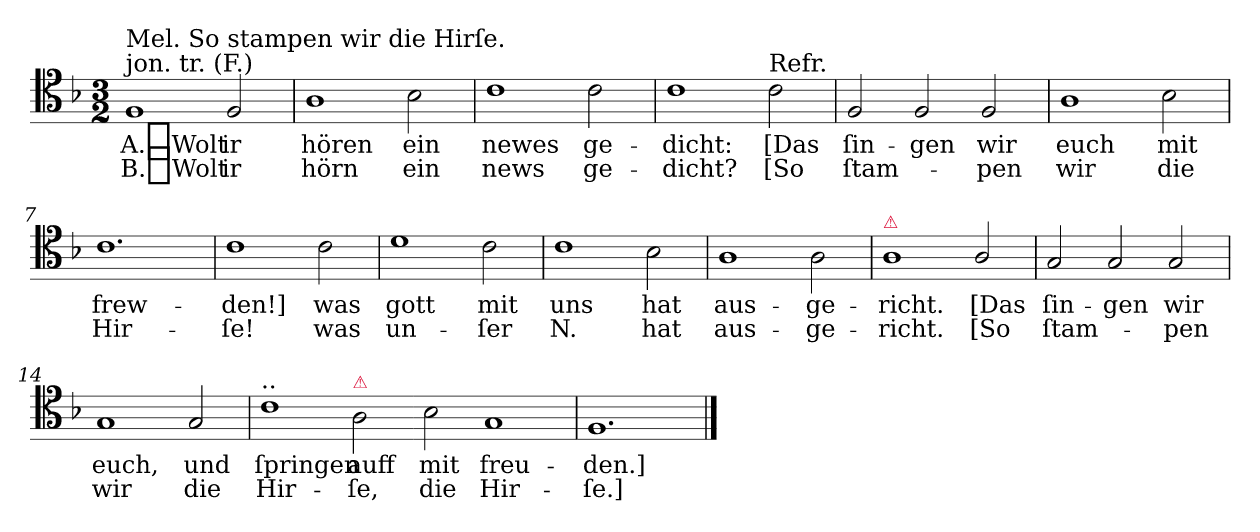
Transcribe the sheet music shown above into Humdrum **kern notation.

**kern	**text	**text
*part1	*part1	*part1
*staff1	*staff1	*staff1
*clefC4	*	*
*k[b-]	*	*
*F:ion	*	*
*M3/2	*	*
=1	=1	=1
!LO:TX:a:t=jon. tr. (F.)	!	!
!LO:TX:a:t=Mel. So stampen wir die Hirſe.	!	!
1F	A._Wolt	B._Wolt
2F	ir	ir
=2	=2	=2
1A	hören	hörn
2B-	ein	ein
=3	=3	=3
1c	newes	news
2c	ge-	ge-
=4	=4	=4
1c	-dicht:	-dicht?
!LO:TX:a:t=Refr.	!	!
2c	[Das	[So
=5	=5	=5
2F	ſin-	ſtam-
2F	-gen	.
2F	wir	-pen
=6	=6	=6
1A	euch	wir
2B-	mit	die
=7	=7	=7
1.c	frew-	Hir-
=8	=8	=8
1c	-den!]	-ſe!
2c	was	was
=9	=9	=9
1d	gott	un-
2c	mit	-ſer
=10	=10	=10
1c	uns	N.
2B-	hat	hat
=11	=11	=11
1A	aus-	aus-
2A	-ge-	-ge-
=12	=12	=12
!LO:TX:a:color=crimson:t=⚠	!	!
1A	-richt.	-richt.
2A/	[Das	[So
=13	=13	=13
2G	ſin-	ſtam-
2G	-gen	.
2G	wir	-pen
=14	=14	=14
1G	euch,	wir
2G	und	die
=15	=15	=15
!LO:TX:a:t=..	!	!
1c	ſpringen	Hir-
!LO:TX:a:color=crimson:t=⚠	!	!
2A	auff	-ſe,
=16-	=16-	=16-
2B-	mit	die
1G	freu-	Hir-
=17	=17	=17
1.F/	-den.]	-ſe.]
==	==	==
*-	*-	*-
